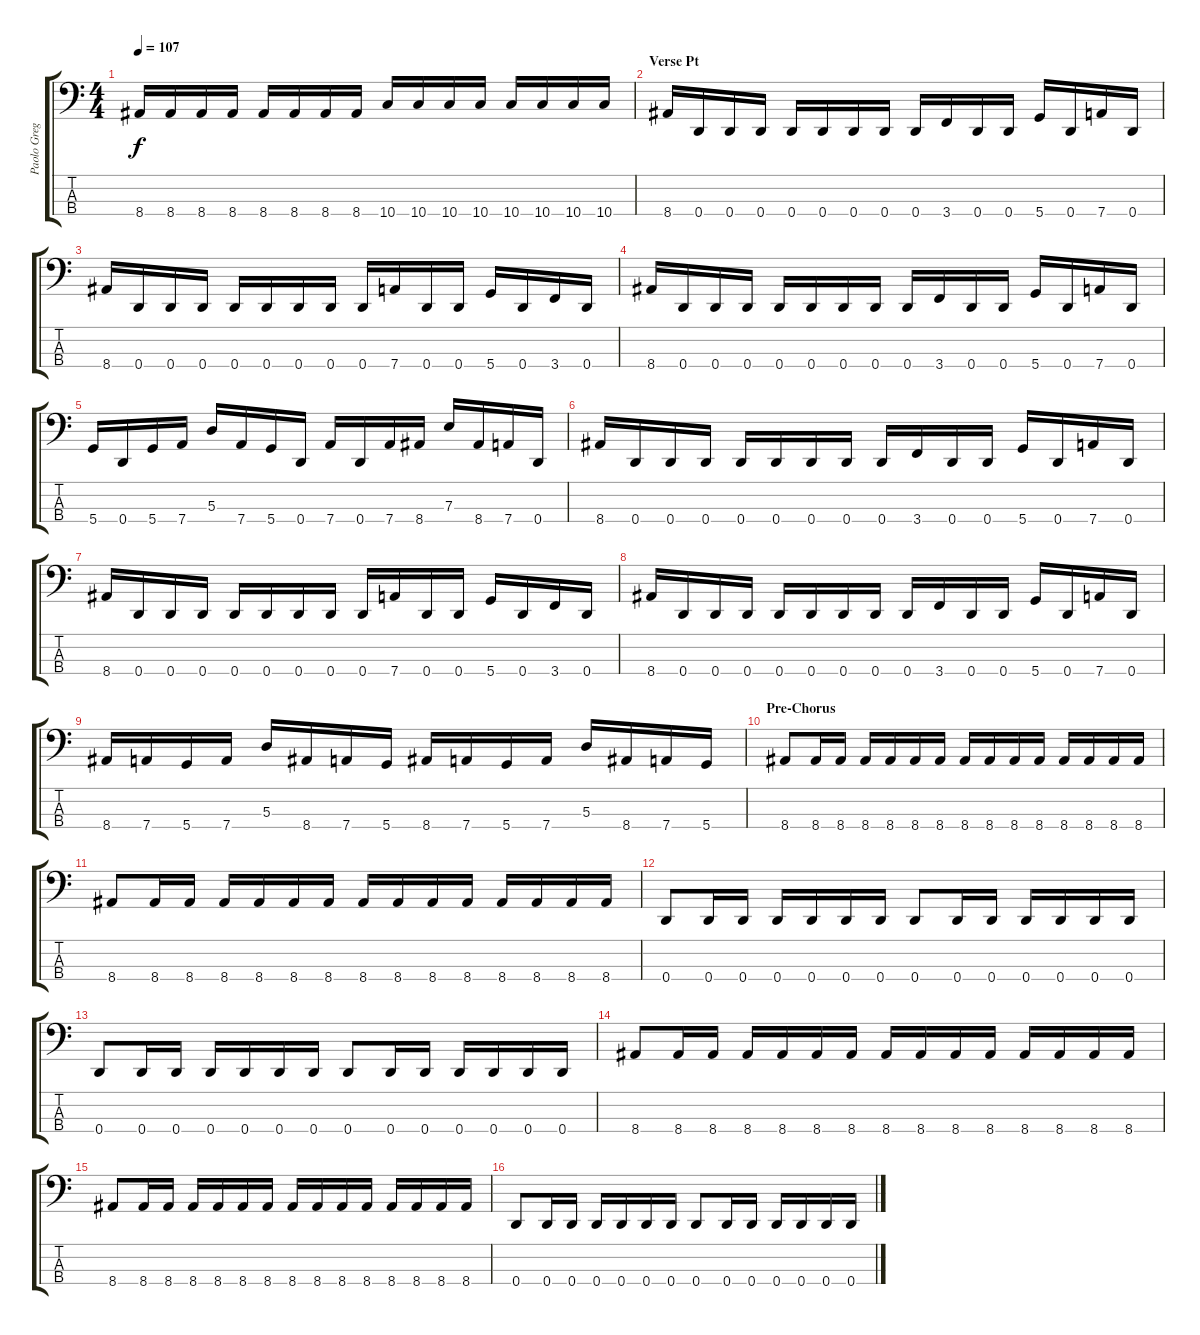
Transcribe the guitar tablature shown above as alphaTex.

\track ("Paolo Gregoletto" "Paolo Greg") {instrument electricbasspick}
\staff {score tabs}
\tuning (G2 D2 A1 D1) {hide}
\ts (4 4)
\tempo 107
\clef f4
\ks c
8.4.16{dy f} 8.4.16 8.4.16 8.4.16 8.4.16 8.4.16 8.4.16 8.4.16 10.4.16 10.4.16 10.4.16 10.4.16 10.4.16 10.4.16 10.4.16 10.4.16 |
\section ("" "Verse Pt")
8.4.16 0.4.16 0.4.16 0.4.16 0.4.16 0.4.16 0.4.16 0.4.16 0.4.16 3.4.16 0.4.16 0.4.16 5.4.16 0.4.16 7.4.16 0.4.16 |
8.4.16 0.4.16 0.4.16 0.4.16 0.4.16 0.4.16 0.4.16 0.4.16 0.4.16 7.4.16 0.4.16 0.4.16 5.4.16 0.4.16 3.4.16 0.4.16 |
8.4.16 0.4.16 0.4.16 0.4.16 0.4.16 0.4.16 0.4.16 0.4.16 0.4.16 3.4.16 0.4.16 0.4.16 5.4.16 0.4.16 7.4.16 0.4.16 |
5.4.16 0.4.16 5.4.16 7.4.16 5.3.16 7.4.16 5.4.16 0.4.16 7.4.16 0.4.16 7.4.16 8.4.16 7.3.16 8.4.16 7.4.16 0.4.16 |
8.4.16 0.4.16 0.4.16 0.4.16 0.4.16 0.4.16 0.4.16 0.4.16 0.4.16 3.4.16 0.4.16 0.4.16 5.4.16 0.4.16 7.4.16 0.4.16 |
8.4.16 0.4.16 0.4.16 0.4.16 0.4.16 0.4.16 0.4.16 0.4.16 0.4.16 7.4.16 0.4.16 0.4.16 5.4.16 0.4.16 3.4.16 0.4.16 |
8.4.16 0.4.16 0.4.16 0.4.16 0.4.16 0.4.16 0.4.16 0.4.16 0.4.16 3.4.16 0.4.16 0.4.16 5.4.16 0.4.16 7.4.16 0.4.16 |
8.4.16 7.4.16 5.4.16 7.4.16 5.3.16 8.4.16 7.4.16 5.4.16 8.4.16 7.4.16 5.4.16 7.4.16 5.3.16 8.4.16 7.4.16 5.4.16 |
\section ("" "Pre-Chorus")
8.4.8 8.4.16 8.4.16 8.4.16 8.4.16 8.4.16 8.4.16 8.4.16 8.4.16 8.4.16 8.4.16 8.4.16 8.4.16 8.4.16 8.4.16 |
8.4.8 8.4.16 8.4.16 8.4.16 8.4.16 8.4.16 8.4.16 8.4.16 8.4.16 8.4.16 8.4.16 8.4.16 8.4.16 8.4.16 8.4.16 |
0.4.8 0.4.16 0.4.16 0.4.16 0.4.16 0.4.16 0.4.16 0.4.8 0.4.16 0.4.16 0.4.16 0.4.16 0.4.16 0.4.16 |
0.4.8 0.4.16 0.4.16 0.4.16 0.4.16 0.4.16 0.4.16 0.4.8 0.4.16 0.4.16 0.4.16 0.4.16 0.4.16 0.4.16 |
8.4.8 8.4.16 8.4.16 8.4.16 8.4.16 8.4.16 8.4.16 8.4.16 8.4.16 8.4.16 8.4.16 8.4.16 8.4.16 8.4.16 8.4.16 |
8.4.8 8.4.16 8.4.16 8.4.16 8.4.16 8.4.16 8.4.16 8.4.16 8.4.16 8.4.16 8.4.16 8.4.16 8.4.16 8.4.16 8.4.16 |
0.4.8 0.4.16 0.4.16 0.4.16 0.4.16 0.4.16 0.4.16 0.4.8 0.4.16 0.4.16 0.4.16 0.4.16 0.4.16 0.4.16
